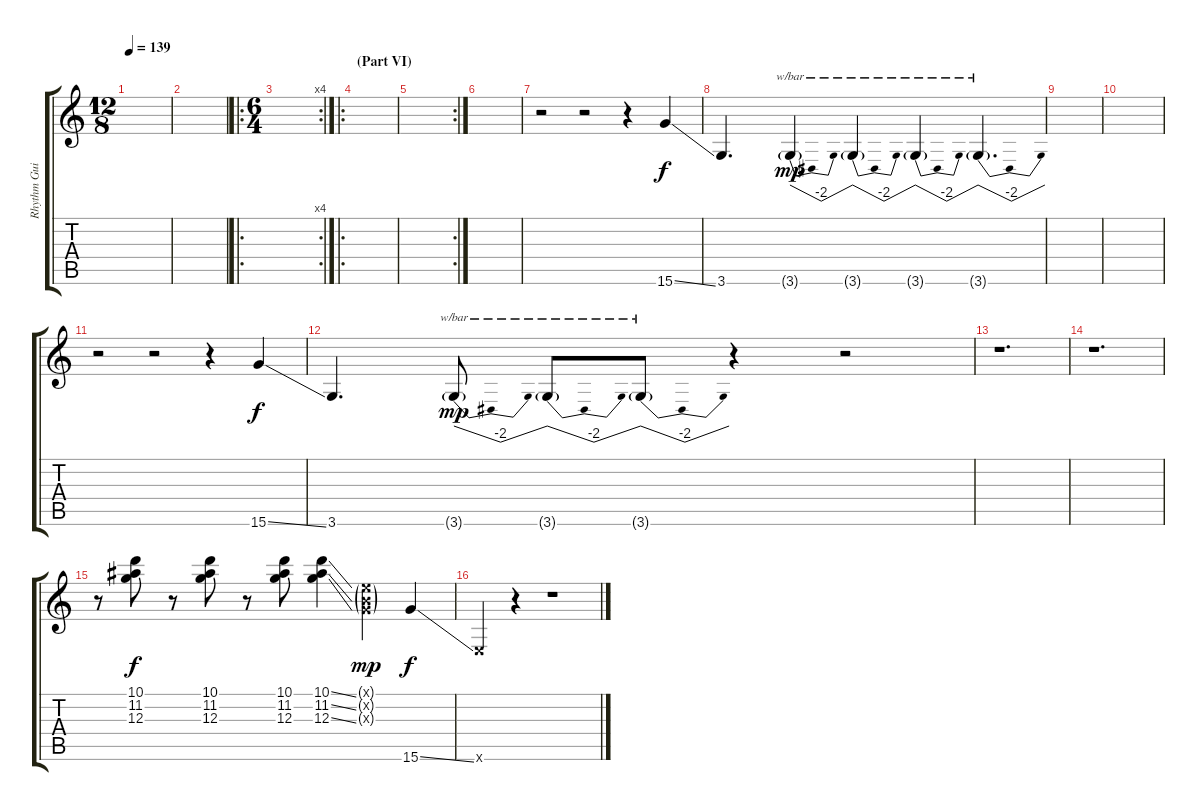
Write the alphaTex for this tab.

\track ("Rhythm Guitar II (David Gilmour" "Rhythm Gui") {instrument electricguitarclean}
\staff {score tabs}
\tuning (E4 B3 G3 D3 A2 E2) {hide}
\ts (12 8)
\tempo 139
\clef g2
\ks c
|
|
\ro
\rc 4
\ts (6 4)
|
\ro
\section ("" "(Part VI)")
|
\rc 2
|
|
r.2 r.2 r.4 15.6{ss}.4 |
3.6.4{d} 3.6{g}.4{tbe (dip default 0 0 30 -8 60 0) dy mp} 3.6{g}.4{tbe (dip default 0 0 30 -8 60 0)} 3.6{g}.4{tbe (dip default 0 0 30 -8 60 0)} 3.6{g}.4{d tbe (dip default 0 0 30 -8 60 0)} |
|
|
r.2 r.2 r.4 15.6{ss}.4{dy f} |
3.6.4{d} 3.6{g}.8{tbe (dip default 0 0 30 -8 60 0) dy mp} 3.6{g}.8{tbe (dip default 0 0 30 -8 60 0)} 3.6{g}.8{tbe (dip default 0 0 30 -8 60 0)} r.4 r.2 |
r.1{d} |
r.1{d} |
r.8 (10.1 11.2 12.3).8{dy f} r.8 (10.1 11.2 12.3).8 r.8 (10.1 11.2 12.3).8 (10.1{ss} 11.2{ss} 12.3{ss}).4 (0.1{g x} 0.2{g x} 0.3{g x}).4{dy mp} 15.6{ss}.4{dy f} |
0.6{x}.4 r.4 r.1
